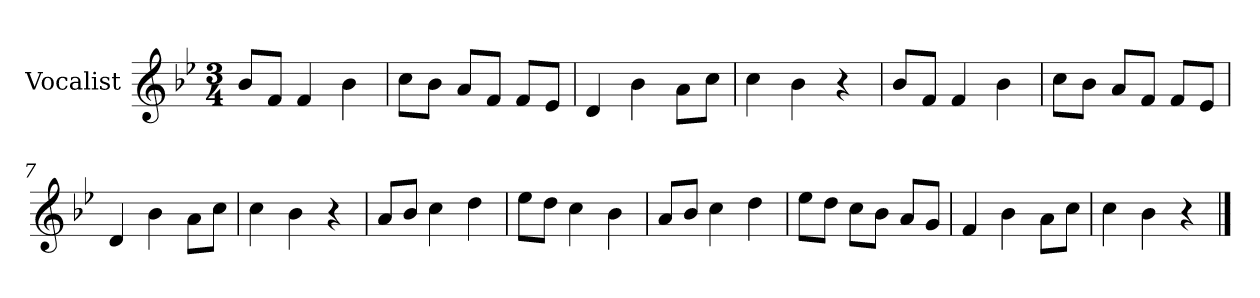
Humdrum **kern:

**kern
*part1
*staff1
*I"Vocalist
*k[b-e-]
*B-:
*M3/4
=1
8b-L
8fJ
4f
4b-
=2
8ccL
8b-J
8aL
8fJ
8fL
8e-J
=3
4d
4b-
8aL
8ccJ
=4
4cc
4b-
4r
=5
8b-L
8fJ
4f
4b-
=6
8ccL
8b-J
8aL
8fJ
8fL
8e-J
=7
4d
4b-
8aL
8ccJ
=8
4cc
4b-
4r
=9
8aL
8b-J
4cc
4dd
=10
8ee-L
8ddJ
4cc
4b-
=11
8aL
8b-J
4cc
4dd
=12
8ee-L
8ddJ
8ccL
8b-J
8aL
8gJ
=13
4f
4b-
8aL
8ccJ
=14
4cc
4b-
4r
==
*-
